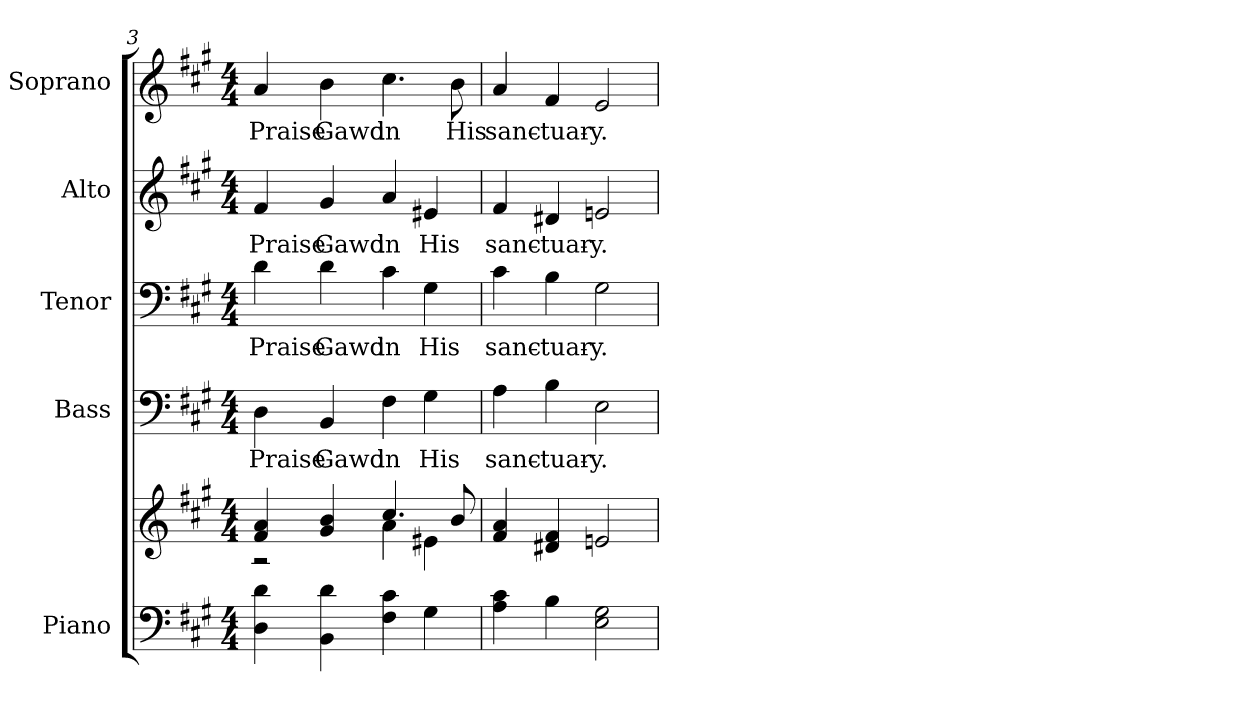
**kern	**kern	**kern	**text	**kern	**text	**kern	**text	**kern	**text
*part5	*part5	*part4	*part4	*part3	*part3	*part2	*part2	*part1	*part1
*staff6	*staff5	*staff4	*staff4	*staff3	*staff3	*staff2	*staff2	*staff1	*staff1
*I"Piano	*	*I"Bass	*	*I"Tenor	*	*I"Alto	*	*I"Soprano	*
*I'Pno.	*	*I'B.	*	*I'T.	*	*I'A.	*	*I'S.	*
!!LO:PB:g=z
*clefF4	*clefG2	*clefF4	*	*clefF4	*	*clefG2	*	*clefG2	*
*k[f#c#g#]	*k[f#c#g#]	*k[f#c#g#]	*	*k[f#c#g#]	*	*k[f#c#g#]	*	*k[f#c#g#]	*
*A:	*A:	*A:	*	*A:	*	*A:	*	*A:	*
*M4/4	*M4/4	*M4/4	*	*M4/4	*	*M4/4	*	*M4/4	*
=3	=3	=3	=3	=3	=3	=3	=3	=3	=3
*	*^	*	*	*	*	*	*	*	*
!	!	!	!	!LO:LY:b:color=#000000	!	!	!	!	!	!
!	!	!	!	!	!	!LO:LY:b:color=#000000	!	!	!	!
!	!	!	!	!	!	!	!	!LO:LY:b:color=#000000	!	!
!	!	!	!	!	!	!	!	!	!	!LO:LY:b:color=#000000
4Di\ 4di	4f#i/ 4ai	2r	4Di\	Praise	4di\	Praise	4f#i/	Praise	4ai/	Praise
!	!	!	!	!LO:LY:b:color=#000000	!	!	!	!	!	!
!	!	!	!	!	!	!LO:LY:b:color=#000000	!	!	!	!
!	!	!	!	!	!	!	!	!LO:LY:b:color=#000000	!	!
!	!	!	!	!	!	!	!	!	!	!LO:LY:b:color=#000000
4BBi\ 4di	4g#i/ 4bi	.	4BBi/	Gawd	4di\	Gawd	4g#i/	Gawd	4bi\	Gawd
!	!	!	!	!LO:LY:b:color=#000000	!	!	!	!	!	!
!	!	!	!	!	!	!LO:LY:b:color=#000000	!	!	!	!
!	!	!	!	!	!	!	!	!LO:LY:b:color=#000000	!	!
!	!	!	!	!	!	!	!	!	!	!LO:LY:b:color=#000000
4F#i\ 4c#i	4.cc#i/	4ai\	4F#i\	in	4c#i\	in	4ai/	in	4.cc#i\	in
!	!	!	!	!LO:LY:b:color=#000000	!	!	!	!	!	!
!	!	!	!	!	!	!LO:LY:b:color=#000000	!	!	!	!
!	!	!	!	!	!	!	!	!LO:LY:b:color=#000000	!	!
4G#i\	.	4e#Xi\	4G#i\	His	4G#i\	His	4e#Xi/	His	.	.
!	!	!	!	!	!	!	!	!	!	!LO:LY:b:color=#000000
.	8bi/	.	.	.	.	.	.	.	8bi\	His
*	*v	*v	*	*	*	*	*	*	*	*
=4	=4	=4	=4	=4	=4	=4	=4	=4	=4
!	!	!	!LO:LY:b:color=#000000	!	!	!	!	!	!
!	!	!	!	!	!LO:LY:b:color=#000000	!	!	!	!
!	!	!	!	!	!	!	!LO:LY:b:color=#000000	!	!
!	!	!	!	!	!	!	!	!	!LO:LY:b:color=#000000
4Ai\ 4c#i	4f#i/ 4ai	4Ai\	sanc-	4c#i\	sanc-	4f#i/	sanc-	4ai/	sanc-
!	!	!	!LO:LY:b:color=#000000	!	!	!	!	!	!
!	!	!	!	!	!LO:LY:b:color=#000000	!	!	!	!
!	!	!	!	!	!	!	!LO:LY:b:color=#000000	!	!
!	!	!	!	!	!	!	!	!	!LO:LY:b:color=#000000
4Bi\	4d#Xi/ 4f#i	4Bi\	-tuar-	4Bi\	-tuar-	4d#Xi/	-tuar-	4f#i/	-tuar-
!	!	!	!LO:LY:b:color=#000000	!	!	!	!	!	!
!	!	!	!	!	!LO:LY:b:color=#000000	!	!	!	!
!	!	!	!	!	!	!	!LO:LY:b:color=#000000	!	!
!	!	!	!	!	!	!	!	!	!LO:LY:b:color=#000000
2Ei\ 2G#i	2eni/	2Ei\	-y.	2G#i\	-y.	2eni/	-y.	2ei/	-y.
=	=	=	=	=	=	=	=	=	=
*-	*-	*-	*-	*-	*-	*-	*-	*-	*-
